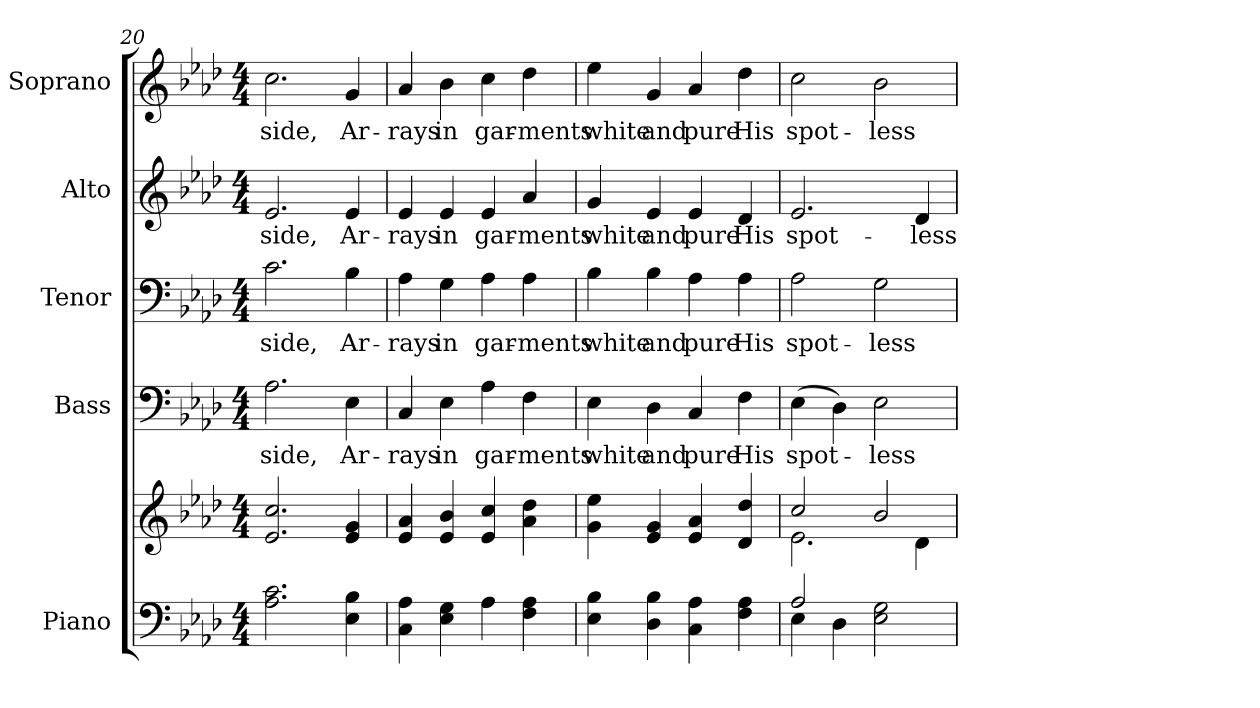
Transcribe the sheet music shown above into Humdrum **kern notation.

**kern	**kern	**kern	**text	**kern	**text	**kern	**text	**kern	**text
*part5	*part5	*part4	*part4	*part3	*part3	*part2	*part2	*part1	*part1
*staff6	*staff5	*staff4	*staff4	*staff3	*staff3	*staff2	*staff2	*staff1	*staff1
*I"Piano	*	*I"Bass	*	*I"Tenor	*	*I"Alto	*	*I"Soprano	*
*I'Pno.	*	*I'B.	*	*I'T.	*	*I'A.	*	*I'S.	*
*clefF4	*clefG2	*clefF4	*	*clefF4	*	*clefG2	*	*clefG2	*
*k[b-e-a-d-]	*k[b-e-a-d-]	*k[b-e-a-d-]	*	*k[b-e-a-d-]	*	*k[b-e-a-d-]	*	*k[b-e-a-d-]	*
*A-:	*A-:	*A-:	*	*A-:	*	*A-:	*	*A-:	*
*M4/4	*M4/4	*M4/4	*	*M4/4	*	*M4/4	*	*M4/4	*
=20	=20	=20	=20	=20	=20	=20	=20	=20	=20
!	!	!	!LO:LY:b:color=#000000	!	!	!	!	!	!
!	!	!	!	!	!LO:LY:b:color=#000000	!	!	!	!
!	!	!	!	!	!	!	!LO:LY:b:color=#000000	!	!
!	!	!	!	!	!	!	!	!	!LO:LY:b:color=#000000
2.A-i\ 2.ci	2.e-i/ 2.cci	2.A-i\	side,	2.ci\	side,	2.e-i/	side,	2.cci\	side,
!	!	!	!LO:LY:b:color=#000000	!	!	!	!	!	!
!	!	!	!	!	!LO:LY:b:color=#000000	!	!	!	!
!	!	!	!	!	!	!	!LO:LY:b:color=#000000	!	!
!	!	!	!	!	!	!	!	!	!LO:LY:b:color=#000000
4E-i\ 4B-i	4e-i/ 4gi	4E-i\	Ar-	4B-i\	Ar-	4e-i/	Ar-	4gi/	Ar-
!!LO:PB:g=z
=21	=21	=21	=21	=21	=21	=21	=21	=21	=21
!	!	!	!LO:LY:b:color=#000000	!	!	!	!	!	!
!	!	!	!	!	!LO:LY:b:color=#000000	!	!	!	!
!	!	!	!	!	!	!	!LO:LY:b:color=#000000	!	!
!	!	!	!	!	!	!	!	!	!LO:LY:b:color=#000000
4Ci\ 4A-i	4e-i/ 4a-i	4Ci/	-rays	4A-i\	-rays	4e-i/	-rays	4a-i/	-rays
!	!	!	!LO:LY:b:color=#000000	!	!	!	!	!	!
!	!	!	!	!	!LO:LY:b:color=#000000	!	!	!	!
!	!	!	!	!	!	!	!LO:LY:b:color=#000000	!	!
!	!	!	!	!	!	!	!	!	!LO:LY:b:color=#000000
4E-i\ 4Gi	4e-i/ 4b-i	4E-i\	in	4Gi\	in	4e-i/	in	4b-i\	in
!	!	!	!LO:LY:b:color=#000000	!	!	!	!	!	!
!	!	!	!	!	!LO:LY:b:color=#000000	!	!	!	!
!	!	!	!	!	!	!	!LO:LY:b:color=#000000	!	!
!	!	!	!	!	!	!	!	!	!LO:LY:b:color=#000000
4A-i\	4e-i/ 4cci	4A-i\	gar-	4A-i\	gar-	4e-i/	gar-	4cci\	gar-
!	!	!	!LO:LY:b:color=#000000	!	!	!	!	!	!
!	!	!	!	!	!LO:LY:b:color=#000000	!	!	!	!
!	!	!	!	!	!	!	!LO:LY:b:color=#000000	!	!
!	!	!	!	!	!	!	!	!	!LO:LY:b:color=#000000
4Fi\ 4A-i	4a-i\ 4dd-i	4Fi\	-ments	4A-i\	-ments	4a-i/	-ments	4dd-i\	-ments
=22	=22	=22	=22	=22	=22	=22	=22	=22	=22
!	!	!	!LO:LY:b:color=#000000	!	!	!	!	!	!
!	!	!	!	!	!LO:LY:b:color=#000000	!	!	!	!
!	!	!	!	!	!	!	!LO:LY:b:color=#000000	!	!
!	!	!	!	!	!	!	!	!	!LO:LY:b:color=#000000
4E-i\ 4B-i	4gi\ 4ee-i	4E-i\	white	4B-i\	white	4gi/	white	4ee-i\	white
!	!	!	!LO:LY:b:color=#000000	!	!	!	!	!	!
!	!	!	!	!	!LO:LY:b:color=#000000	!	!	!	!
!	!	!	!	!	!	!	!LO:LY:b:color=#000000	!	!
!	!	!	!	!	!	!	!	!	!LO:LY:b:color=#000000
4D-i\ 4B-i	4e-i/ 4gi	4D-i\	and	4B-i\	and	4e-i/	and	4gi/	and
!	!	!	!LO:LY:b:color=#000000	!	!	!	!	!	!
!	!	!	!	!	!LO:LY:b:color=#000000	!	!	!	!
!	!	!	!	!	!	!	!LO:LY:b:color=#000000	!	!
!	!	!	!	!	!	!	!	!	!LO:LY:b:color=#000000
4Ci\ 4A-i	4e-i/ 4a-i	4Ci/	pure	4A-i\	pure	4e-i/	pure	4a-i/	pure
!	!	!	!LO:LY:b:color=#000000	!	!	!	!	!	!
!	!	!	!	!	!LO:LY:b:color=#000000	!	!	!	!
!	!	!	!	!	!	!	!LO:LY:b:color=#000000	!	!
!	!	!	!	!	!	!	!	!	!LO:LY:b:color=#000000
4Fi\ 4A-i	4d-i/ 4dd-i	4Fi\	His	4A-i\	His	4d-i/	His	4dd-i\	His
!!LO:PB:g=z
=23	=23	=23	=23	=23	=23	=23	=23	=23	=23
*^	*^	*	*	*	*	*	*	*	*
!	!	!	!	!	!LO:LY:b:color=#000000	!	!	!	!	!	!
!	!	!	!	!	!	!	!LO:LY:b:color=#000000	!	!	!	!
!	!	!	!	!	!	!	!	!	!LO:LY:b:color=#000000	!	!
!	!	!	!	!	!	!	!	!	!	!	!LO:LY:b:color=#000000
2A-i/	4E-i\	2cci/	2.e-i\	(4E-i\	spot-	2A-i\	spot-	2.e-i/	spot-	2cci\	spot-
.	4D-i\	.	.	4D-i\)	.	.	.	.	.	.	.
!	!	!	!	!	!LO:LY:b:color=#000000	!	!	!	!	!	!
!	!	!	!	!	!	!	!LO:LY:b:color=#000000	!	!	!	!
!	!	!	!	!	!	!	!	!	!	!	!LO:LY:b:color=#000000
2E-i\ 2Gi	2ryy	2b-i/	.	2E-i\	-less	2Gi\	-less	.	.	2b-i\	-less
!	!	!	!	!	!	!	!	!	!LO:LY:b:color=#000000	!	!
.	.	.	4d-i\	.	.	.	.	4d-i/	-less	.	.
*v	*v	*	*	*	*	*	*	*	*	*	*
*	*v	*v	*	*	*	*	*	*	*	*
=	=	=	=	=	=	=	=	=	=
*-	*-	*-	*-	*-	*-	*-	*-	*-	*-
